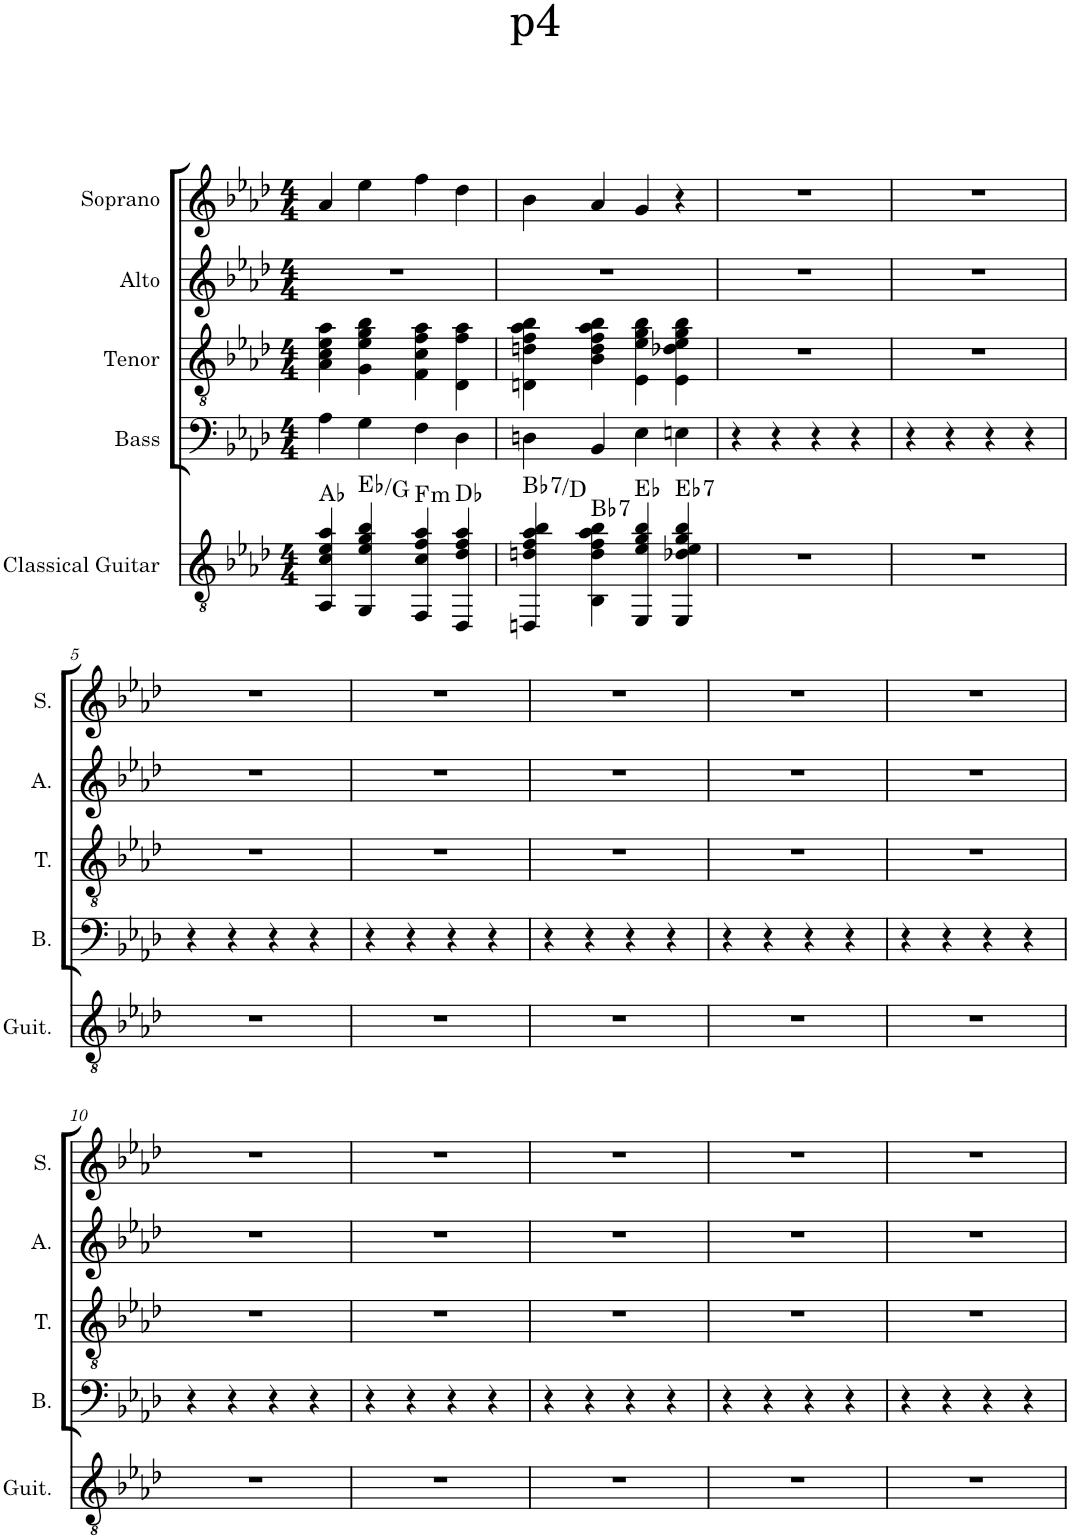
**kern	**harte	**kern	**kern	**kern	**kern
*part5	*part5	*part4	*part3	*part2	*part1
*staff5	*	*staff4	*staff3	*staff2	*staff1
*I"Classical Guitar	*	*I"Bass	*I"Tenor	*I"Alto	*I"Soprano
*I'Guit.	*	*I'B.	*I'T.	*I'A.	*I'S.
*clefGv2	*	*clefF4	*clefGv2	*clefG2	*clefG2
*	*	*	*	*Trd1c2	*
*k[b-e-a-d-]	*	*k[b-e-a-d-]	*k[b-e-a-d-]	*k[b-e-a-d-]	*k[b-e-a-d-]
*M4/4	*	*M4/4	*M4/4	*M4/4	*M4/4
=1	=1	=1	=1	=1	=1
4AA-/ 4c/ 4e-/ 4a-/	Ab:maj	4A-\	4A-\ 4c\ 4e-\ 4a-\	1r	4a-/
4GG/ 4e-/ 4g/ 4b-/	Eb:maj/3	4G\	4G\ 4e-\ 4g\ 4b-\	.	4ee-\
!	!LO:H:kt=m	!	!	!	!
4FF/ 4c/ 4f/ 4a-/	F:min	4F\	4F\ 4c\ 4f\ 4a-\	.	4ff\
4DD-/ 4d-/ 4f/ 4a-/	Db:maj	4D-\	4D-\ 4f\ 4a-\	.	4dd-\
=2	=2	=2	=2	=2	=2
!	!LO:H:kt=7	!	!	!	!
4DDn/ 4dn/ 4f/ 4a-/ 4b-/	Bb:7/3	4Dn\	4Dn\ 4dn\ 4f\ 4a-\ 4b-\	1r	4b-\
!	!LO:H:kt=7	!	!	!	!
4BB-\ 4d\ 4f\ 4a-\ 4b-\	Bb:7	4BB-/	4B-\ 4d\ 4f\ 4a-\ 4b-\	.	4a-/
4EE-/ 4e-/ 4g/ 4b-/	Eb:maj	4E-\	4E-\ 4e-\ 4g\ 4b-\	.	4g/
!	!LO:H:kt=7	!	!	!	!
4EE-/ 4d-X/ 4e-/ 4g/ 4b-/	Eb:7	4En\	4E-\ 4d-X\ 4e-\ 4g\ 4b-\	.	4r
=3	=3	=3	=3	=3	=3
1r	.	4r	1r	1r	1r
.	.	4r	.	.	.
.	.	4r	.	.	.
.	.	4r	.	.	.
=4	=4	=4	=4	=4	=4
1r	.	4r	1r	1r	1r
.	.	4r	.	.	.
.	.	4r	.	.	.
.	.	4r	.	.	.
!!LO:LB:g=z
=5	=5	=5	=5	=5	=5
1r	.	4r	1r	1r	1r
.	.	4r	.	.	.
.	.	4r	.	.	.
.	.	4r	.	.	.
=6	=6	=6	=6	=6	=6
1r	.	4r	1r	1r	1r
.	.	4r	.	.	.
.	.	4r	.	.	.
.	.	4r	.	.	.
=7	=7	=7	=7	=7	=7
1r	.	4r	1r	1r	1r
.	.	4r	.	.	.
.	.	4r	.	.	.
.	.	4r	.	.	.
=8	=8	=8	=8	=8	=8
1r	.	4r	1r	1r	1r
.	.	4r	.	.	.
.	.	4r	.	.	.
.	.	4r	.	.	.
=9	=9	=9	=9	=9	=9
1r	.	4r	1r	1r	1r
.	.	4r	.	.	.
.	.	4r	.	.	.
.	.	4r	.	.	.
!!LO:LB:g=z
=10	=10	=10	=10	=10	=10
1r	.	4r	1r	1r	1r
.	.	4r	.	.	.
.	.	4r	.	.	.
.	.	4r	.	.	.
=11	=11	=11	=11	=11	=11
1r	.	4r	1r	1r	1r
.	.	4r	.	.	.
.	.	4r	.	.	.
.	.	4r	.	.	.
=12	=12	=12	=12	=12	=12
1r	.	4r	1r	1r	1r
.	.	4r	.	.	.
.	.	4r	.	.	.
.	.	4r	.	.	.
=13	=13	=13	=13	=13	=13
1r	.	4r	1r	1r	1r
.	.	4r	.	.	.
.	.	4r	.	.	.
.	.	4r	.	.	.
=14	=14	=14	=14	=14	=14
1r	.	4r	1r	1r	1r
.	.	4r	.	.	.
.	.	4r	.	.	.
.	.	4r	.	.	.
=	=	=	=	=	=
*-	*-	*-	*-	*-	*-
